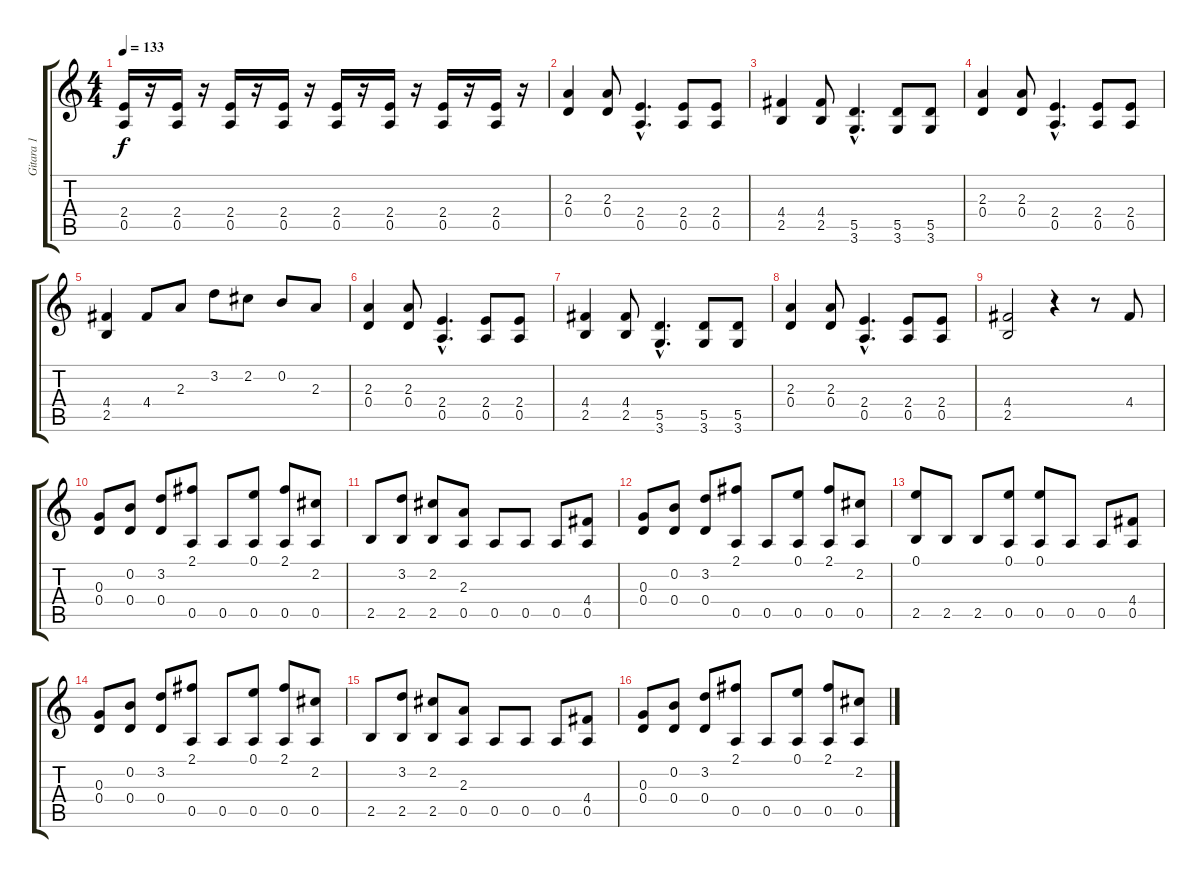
\track ("Gitara 1" "Gitara 1") {instrument acousticguitarsteel}
\staff {score tabs}
\tuning (E4 B3 G3 D3 A2 E2) {hide}
\ts (4 4)
\tempo 133
\clef g2
\ks c
(2.4 0.5).16{dy f} r.16 (2.4 0.5).16 r.16 (2.4 0.5).16 r.16 (2.4 0.5).16 r.16 (2.4 0.5).16 r.16 (2.4 0.5).16 r.16 (2.4 0.5).16 r.16 (2.4 0.5).16 r.16 |
(2.3 0.4).4 (2.3 0.4).8 (2.4{hac} 0.5{hac}).4{d} (2.4 0.5).8 (2.4 0.5).8 |
(4.4 2.5).4 (4.4 2.5).8 (5.5{hac} 3.6{hac}).4{d} (5.5 3.6).8 (5.5 3.6).8 |
(2.3 0.4).4 (2.3 0.4).8 (2.4{hac} 0.5{hac}).4{d} (2.4 0.5).8 (2.4 0.5).8 |
(4.4 2.5).4 4.4.8 2.3.8 3.2.8 2.2.8 0.2.8 2.3.8 |
(2.3 0.4).4 (2.3 0.4).8 (2.4{hac} 0.5{hac}).4{d} (2.4 0.5).8 (2.4 0.5).8 |
(4.4 2.5).4 (4.4 2.5).8 (5.5{hac} 3.6{hac}).4{d} (5.5 3.6).8 (5.5 3.6).8 |
(2.3 0.4).4 (2.3 0.4).8 (2.4{hac} 0.5{hac}).4{d} (2.4 0.5).8 (2.4 0.5).8 |
(4.4 2.5).2 r.4 r.8 4.4.8 |
(0.3 0.4).8 (0.2 0.4).8 (3.2 0.4).8 (2.1 0.5).8 0.5.8 (0.1 0.5).8 (2.1 0.5).8 (2.2 0.5).8 |
2.5.8 (3.2 2.5).8 (2.2 2.5).8 (2.3 0.5).8 0.5.8 0.5.8 0.5.8 (4.4 0.5).8 |
(0.3 0.4).8 (0.2 0.4).8 (3.2 0.4).8 (2.1 0.5).8 0.5.8 (0.1 0.5).8 (2.1 0.5).8 (2.2 0.5).8 |
(0.1 2.5).8 2.5.8 2.5.8 (0.1 0.5).8 (0.1 0.5).8 0.5.8 0.5.8 (4.4 0.5).8 |
(0.3 0.4).8 (0.2 0.4).8 (3.2 0.4).8 (2.1 0.5).8 0.5.8 (0.1 0.5).8 (2.1 0.5).8 (2.2 0.5).8 |
2.5.8 (3.2 2.5).8 (2.2 2.5).8 (2.3 0.5).8 0.5.8 0.5.8 0.5.8 (4.4 0.5).8 |
(0.3 0.4).8 (0.2 0.4).8 (3.2 0.4).8 (2.1 0.5).8 0.5.8 (0.1 0.5).8 (2.1 0.5).8 (2.2 0.5).8
